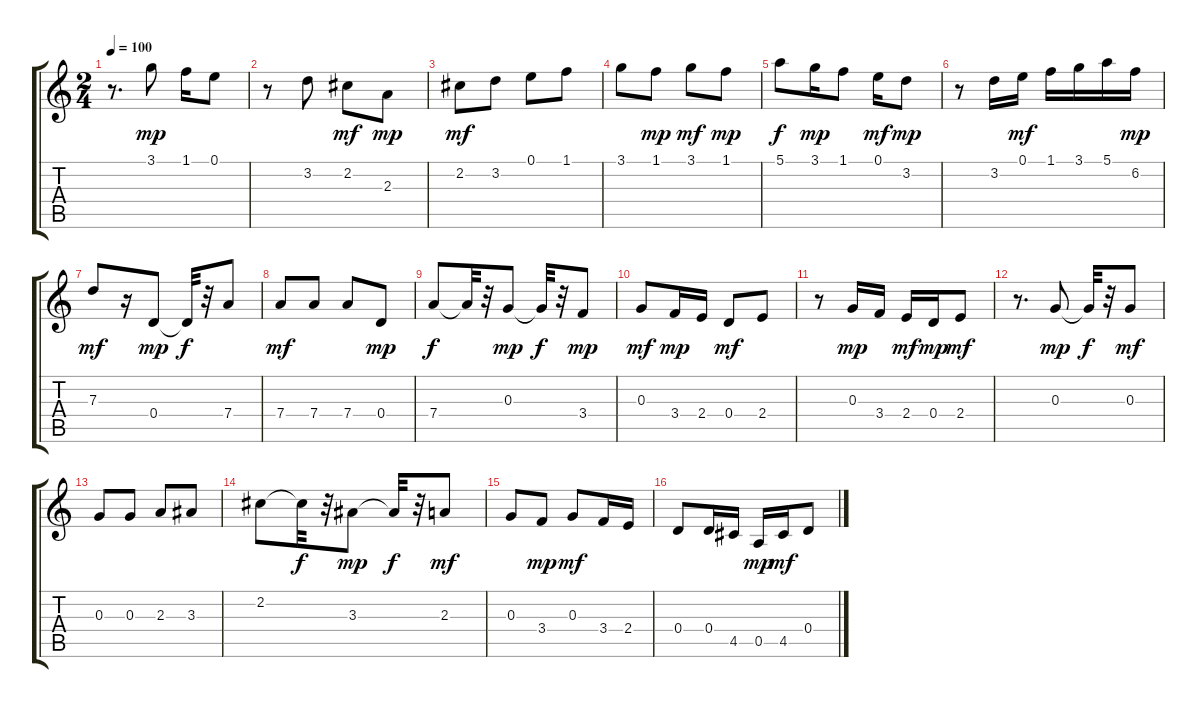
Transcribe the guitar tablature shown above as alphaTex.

\track "" {instrument acousticguitarnylon}
\staff {score tabs}
\tuning (E4 B3 G3 D3 A2 E2) {hide}
\ts (2 4)
\tempo 100
\clef g2
\ks c
r.8{d dy mp} 3.1.8 1.1.16 0.1.8 |
r.8 3.2.8 2.2.8{dy mf} 2.3.8{dy mp} |
2.2.8{dy mf} 3.2.8 0.1.8 1.1.8 |
3.1.8 1.1.8{dy mp} 3.1.8{dy mf} 1.1.8{dy mp} |
5.1.8{dy f} 3.1.16{dy mp} 1.1.8 0.1.16{dy mf} 3.2.8{dy mp} |
r.8 3.2.16 0.1.16{dy mf} 1.1.16 3.1.16 5.1.16 6.2.16{dy mp} |
7.3.8{dy mf} r.16 0.4.8{dy mp} 0.4{t}.32{dy f} r.32 7.4.8 |
7.4.8{dy mf} 7.4.8 7.4.8 0.4.8{dy mp} |
7.4.8{dy f} 7.4{t}.32 r.32 0.3.8{dy mp} 0.3{t}.32{dy f} r.32 3.4.8{dy mp} |
0.3.8{dy mf} 3.4.16{dy mp} 2.4.16 0.4.8{dy mf} 2.4.8 |
r.8 0.3.16{dy mp} 3.4.16 2.4.16{dy mf} 0.4.16{dy mp} 2.4.8{dy mf} |
r.8{d} 0.3.8{dy mp} 0.3{t}.32{dy f} r.32 0.3.8{dy mf} |
0.3.8 0.3.8 2.3.8 3.3.8 |
2.2.8 2.2{t}.32{dy f} r.32 3.3.8{dy mp} 3.3{t}.32{dy f} r.32 2.3.8{dy mf} |
0.3.8 3.4.8{dy mp} 0.3.8{dy mf} 3.4.16 2.4.16 |
0.4.8 0.4.16 4.5.16 0.5.16{dy mp} 4.5.16{dy mf} 0.4.8
